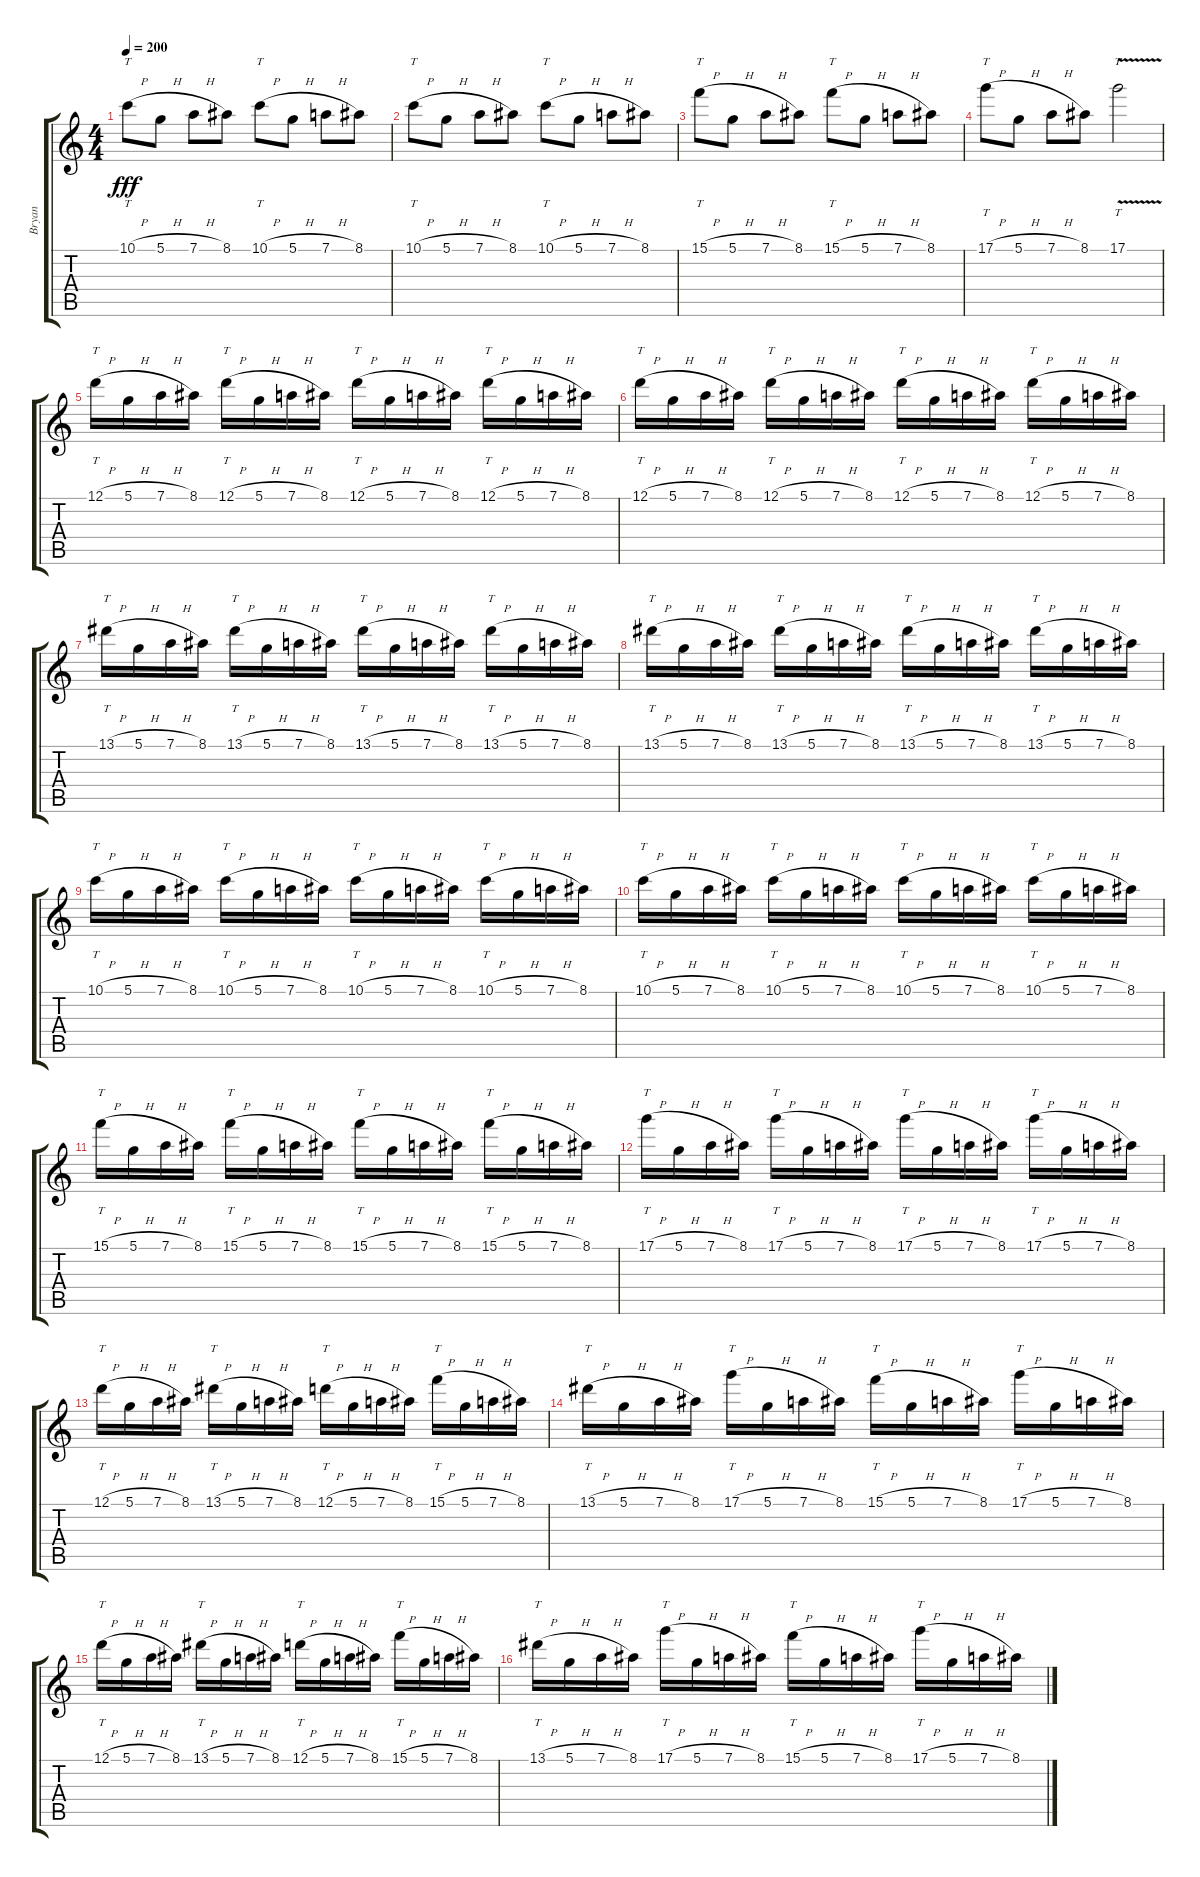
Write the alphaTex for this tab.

\track ("Bryan " "Bryan ") {instrument distortionguitar}
\staff {score tabs}
\tuning (D4 A3 F3 C3 G2 C2) {hide}
\ts (4 4)
\tempo 200
\clef g2
\ks c
10.1{h}.8{tt dy fff} 5.1{h}.8 7.1{h}.8 8.1.8 10.1{h}.8{tt} 5.1{h}.8 7.1{h}.8 8.1.8 |
10.1{h}.8{tt} 5.1{h}.8 7.1{h}.8 8.1.8 10.1{h}.8{tt} 5.1{h}.8 7.1{h}.8 8.1.8 |
15.1{h}.8{tt} 5.1{h}.8 7.1{h}.8 8.1.8 15.1{h}.8{tt} 5.1{h}.8 7.1{h}.8 8.1.8 |
17.1{h}.8{tt} 5.1{h}.8 7.1{h}.8 8.1.8 17.1{v}.2{tt} |
12.1{h}.16{tt} 5.1{h}.16 7.1{h}.16 8.1.16 12.1{h}.16{tt} 5.1{h}.16 7.1{h}.16 8.1.16 12.1{h}.16{tt} 5.1{h}.16 7.1{h}.16 8.1.16 12.1{h}.16{tt} 5.1{h}.16 7.1{h}.16 8.1.16 |
12.1{h}.16{tt} 5.1{h}.16 7.1{h}.16 8.1.16 12.1{h}.16{tt} 5.1{h}.16 7.1{h}.16 8.1.16 12.1{h}.16{tt} 5.1{h}.16 7.1{h}.16 8.1.16 12.1{h}.16{tt} 5.1{h}.16 7.1{h}.16 8.1.16 |
13.1{h}.16{tt} 5.1{h}.16 7.1{h}.16 8.1.16 13.1{h}.16{tt} 5.1{h}.16 7.1{h}.16 8.1.16 13.1{h}.16{tt} 5.1{h}.16 7.1{h}.16 8.1.16 13.1{h}.16{tt} 5.1{h}.16 7.1{h}.16 8.1.16 |
13.1{h}.16{tt} 5.1{h}.16 7.1{h}.16 8.1.16 13.1{h}.16{tt} 5.1{h}.16 7.1{h}.16 8.1.16 13.1{h}.16{tt} 5.1{h}.16 7.1{h}.16 8.1.16 13.1{h}.16{tt} 5.1{h}.16 7.1{h}.16 8.1.16 |
10.1{h}.16{tt} 5.1{h}.16 7.1{h}.16 8.1.16 10.1{h}.16{tt} 5.1{h}.16 7.1{h}.16 8.1.16 10.1{h}.16{tt} 5.1{h}.16 7.1{h}.16 8.1.16 10.1{h}.16{tt} 5.1{h}.16 7.1{h}.16 8.1.16 |
10.1{h}.16{tt} 5.1{h}.16 7.1{h}.16 8.1.16 10.1{h}.16{tt} 5.1{h}.16 7.1{h}.16 8.1.16 10.1{h}.16{tt} 5.1{h}.16 7.1{h}.16 8.1.16 10.1{h}.16{tt} 5.1{h}.16 7.1{h}.16 8.1.16 |
15.1{h}.16{tt} 5.1{h}.16 7.1{h}.16 8.1.16 15.1{h}.16{tt} 5.1{h}.16 7.1{h}.16 8.1.16 15.1{h}.16{tt} 5.1{h}.16 7.1{h}.16 8.1.16 15.1{h}.16{tt} 5.1{h}.16 7.1{h}.16 8.1.16 |
17.1{h}.16{tt} 5.1{h}.16 7.1{h}.16 8.1.16 17.1{h}.16{tt} 5.1{h}.16 7.1{h}.16 8.1.16 17.1{h}.16{tt} 5.1{h}.16 7.1{h}.16 8.1.16 17.1{h}.16{tt} 5.1{h}.16 7.1{h}.16 8.1.16 |
12.1{h}.16{tt} 5.1{h}.16 7.1{h}.16 8.1.16 13.1{h}.16{tt} 5.1{h}.16 7.1{h}.16 8.1.16 12.1{h}.16{tt} 5.1{h}.16 7.1{h}.16 8.1.16 15.1{h}.16{tt} 5.1{h}.16 7.1{h}.16 8.1.16 |
13.1{h}.16{tt} 5.1{h}.16 7.1{h}.16 8.1.16 17.1{h}.16{tt} 5.1{h}.16 7.1{h}.16 8.1.16 15.1{h}.16{tt} 5.1{h}.16 7.1{h}.16 8.1.16 17.1{h}.16{tt} 5.1{h}.16 7.1{h}.16 8.1.16 |
12.1{h}.16{tt} 5.1{h}.16 7.1{h}.16 8.1.16 13.1{h}.16{tt} 5.1{h}.16 7.1{h}.16 8.1.16 12.1{h}.16{tt} 5.1{h}.16 7.1{h}.16 8.1.16 15.1{h}.16{tt} 5.1{h}.16 7.1{h}.16 8.1.16 |
13.1{h}.16{tt} 5.1{h}.16 7.1{h}.16 8.1.16 17.1{h}.16{tt} 5.1{h}.16 7.1{h}.16 8.1.16 15.1{h}.16{tt} 5.1{h}.16 7.1{h}.16 8.1.16 17.1{h}.16{tt} 5.1{h}.16 7.1{h}.16 8.1.16
